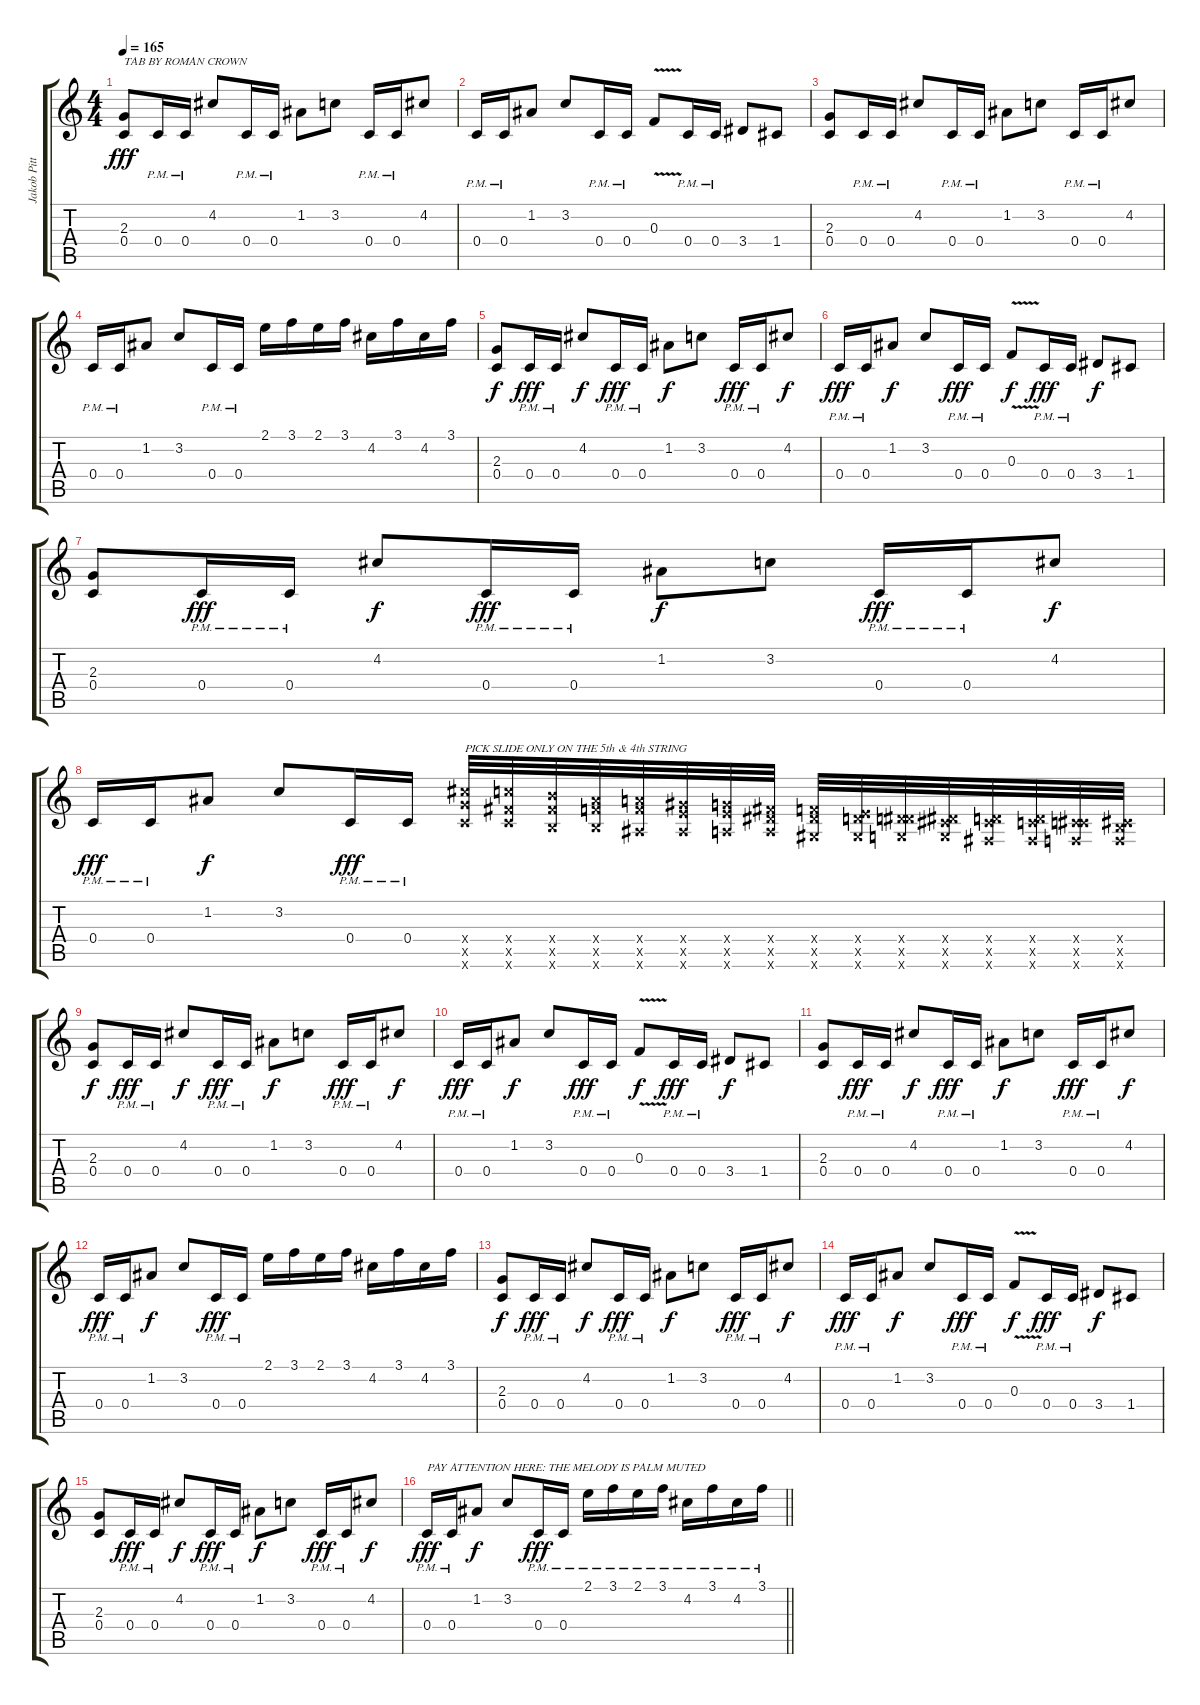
\track ("Jakob Pitts (Jake)" "Jakob Pitt") {instrument overdrivenguitar}
\staff {score tabs}
\tuning (D4 A3 F3 C3 G2 C2) {hide}
\ts (4 4)
\tempo 165
\clef g2
\ks c
(2.3 0.4).8{txt "TAB BY ROMAN CROWN" dy fff volume 14} 0.4{pm}.16 0.4{pm}.16 4.2.8 0.4{pm}.16 0.4{pm}.16 1.2.8 3.2.8 0.4{pm}.16 0.4{pm}.16 4.2.8 |
0.4{pm}.16 0.4{pm}.16 1.2.8 3.2.8 0.4{pm}.16 0.4{pm}.16 0.3{v}.8 0.4{pm}.16 0.4{pm}.16 3.4.8 1.4.8 |
(2.3 0.4).8 0.4{pm}.16 0.4{pm}.16 4.2.8 0.4{pm}.16 0.4{pm}.16 1.2.8 3.2.8 0.4{pm}.16 0.4{pm}.16 4.2.8 |
0.4{pm}.16 0.4{pm}.16 1.2.8 3.2.8 0.4{pm}.16 0.4{pm}.16 2.1.16 3.1.16 2.1.16 3.1.16 4.2.16 3.1.16 4.2.16 3.1.16 |
(2.3 0.4).8{dy f} 0.4{pm}.16{dy fff} 0.4{pm}.16 4.2.8{dy f} 0.4{pm}.16{dy fff} 0.4{pm}.16 1.2.8{dy f} 3.2.8 0.4{pm}.16{dy fff} 0.4{pm}.16 4.2.8{dy f} |
0.4{pm}.16{dy fff} 0.4{pm}.16 1.2.8{dy f} 3.2.8 0.4{pm}.16{dy fff} 0.4{pm}.16 0.3{v}.8{dy f} 0.4{pm}.16{dy fff} 0.4{pm}.16 3.4.8{dy f} 1.4.8 |
(2.3 0.4).8 0.4{pm}.16{dy fff} 0.4{pm}.16 4.2.8{dy f} 0.4{pm}.16{dy fff} 0.4{pm}.16 1.2.8{dy f} 3.2.8 0.4{pm}.16{dy fff} 0.4{pm}.16 4.2.8{dy f} |
0.4{pm}.16{dy fff} 0.4{pm}.16 1.2.8{dy f} 3.2.8 0.4{pm}.16{dy fff} 0.4{pm}.16 (13.4{x} 12.5{x} 12.6{x}).32{txt "PICK SLIDE ONLY ON THE 5th & 4th STRING"} (12.4{x} 11.5{x} 12.6{x}).32 (11.4{x} 11.5{x} 11.6{x}).32 (10.4{x} 10.5{x} 11.6{x}).32 (9.4{x} 10.5{x} 10.6{x}).32 (8.4{x} 9.5{x} 10.6{x}).32 (7.4{x} 9.5{x} 9.6{x}).32 (6.4{x} 8.5{x} 9.6{x}).32 (5.4{x} 8.5{x} 8.6{x}).32 (4.4{x} 7.5{x} 8.6{x}).32 (3.4{x} 7.5{x} 7.6{x}).32 (3.4{x} 6.5{x} 7.6{x}).32 (2.4{x} 6.5{x} 6.6{x}).32 (2.4{x} 5.5{x} 6.6{x}).32 (1.4{x} 5.5{x} 5.6{x}).32 (1.4{x} 4.5{x} 5.6{x}).32 |
(2.3 0.4).8{dy f} 0.4{pm}.16{dy fff} 0.4{pm}.16 4.2.8{dy f} 0.4{pm}.16{dy fff} 0.4{pm}.16 1.2.8{dy f} 3.2.8 0.4{pm}.16{dy fff} 0.4{pm}.16 4.2.8{dy f} |
0.4{pm}.16{dy fff} 0.4{pm}.16 1.2.8{dy f} 3.2.8 0.4{pm}.16{dy fff} 0.4{pm}.16 0.3{v}.8{dy f} 0.4{pm}.16{dy fff} 0.4{pm}.16 3.4.8{dy f} 1.4.8 |
(2.3 0.4).8 0.4{pm}.16{dy fff} 0.4{pm}.16 4.2.8{dy f} 0.4{pm}.16{dy fff} 0.4{pm}.16 1.2.8{dy f} 3.2.8 0.4{pm}.16{dy fff} 0.4{pm}.16 4.2.8{dy f} |
0.4{pm}.16{dy fff} 0.4{pm}.16 1.2.8{dy f} 3.2.8 0.4{pm}.16{dy fff} 0.4{pm}.16 2.1.16 3.1.16 2.1.16 3.1.16 4.2.16 3.1.16 4.2.16 3.1.16 |
(2.3 0.4).8{dy f} 0.4{pm}.16{dy fff} 0.4{pm}.16 4.2.8{dy f} 0.4{pm}.16{dy fff} 0.4{pm}.16 1.2.8{dy f} 3.2.8 0.4{pm}.16{dy fff} 0.4{pm}.16 4.2.8{dy f} |
0.4{pm}.16{dy fff} 0.4{pm}.16 1.2.8{dy f} 3.2.8 0.4{pm}.16{dy fff} 0.4{pm}.16 0.3{v}.8{dy f} 0.4{pm}.16{dy fff} 0.4{pm}.16 3.4.8{dy f} 1.4.8 |
(2.3 0.4).8 0.4{pm}.16{dy fff} 0.4{pm}.16 4.2.8{dy f} 0.4{pm}.16{dy fff} 0.4{pm}.16 1.2.8{dy f} 3.2.8 0.4{pm}.16{dy fff} 0.4{pm}.16 4.2.8{dy f} |
\barLineRight lightlight
0.4{pm}.16{txt "PAY ATTENTION HERE: THE MELODY IS PALM MUTED" dy fff} 0.4{pm}.16 1.2.8{dy f} 3.2.8 0.4{pm}.16{dy fff} 0.4{pm}.16 2.1{pm}.16 3.1{pm}.16 2.1{pm}.16 3.1{pm}.16 4.2{pm}.16 3.1{pm}.16 4.2{pm}.16 3.1{pm}.16
